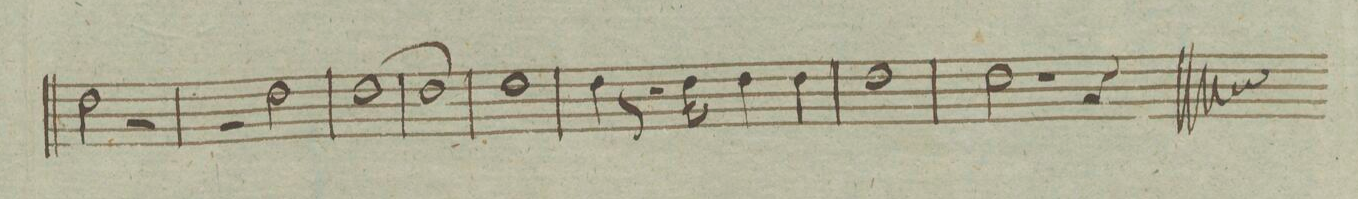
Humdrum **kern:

**kern	**dynam
*I"Cornu. Primo in F	*
*clefG2	*
*k[]	*
*met(c)	*
*M4/4	*
2g\	.
2r	.
=59	=59
2r	.
2g\	.
=60	=60
[1g	.
=61	=61
1g]	.
=62	=62
1g	.
=63	=63
4g\	.
8.r	.
16g\	.
4g\	.
4g\	.
=64	=64
1g	.
=65	=65
2g\	.
4r	.
4r	.
==	==
*-	*-
